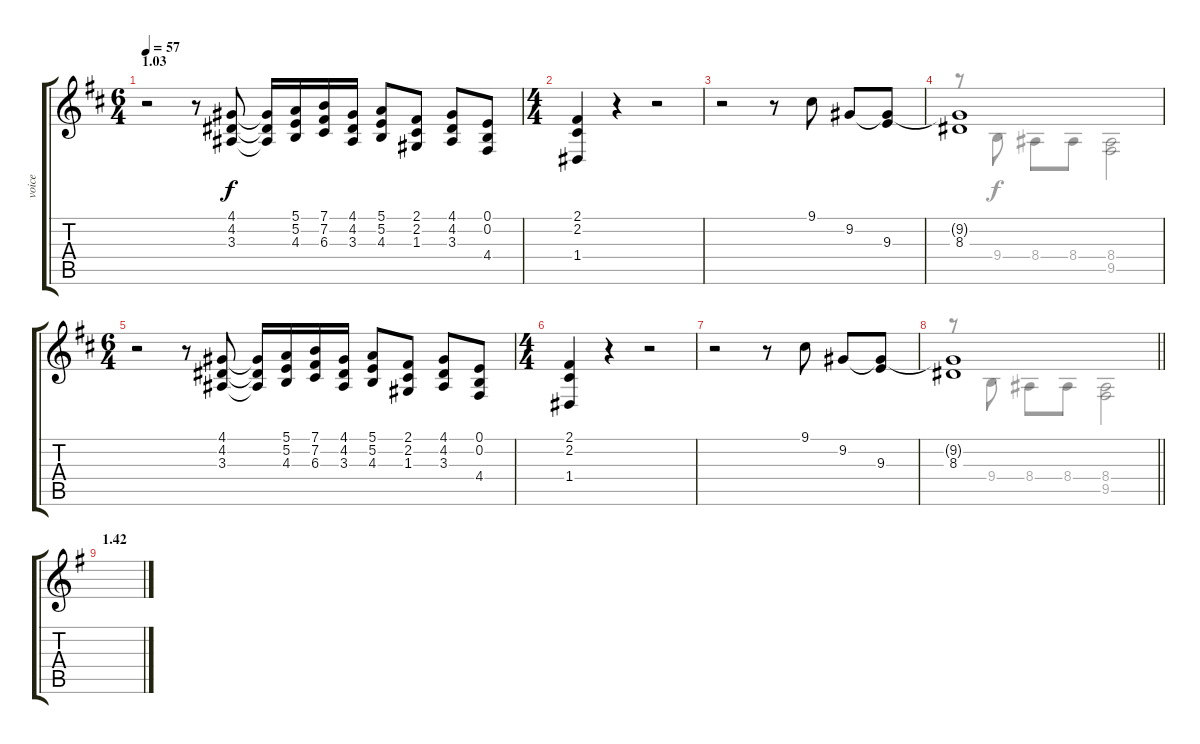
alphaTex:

\track ("voice" "voice") {instrument tenorsax}
\staff {score tabs}
\tuning (E4 B3 G3 D3 A2 E2) {hide}
\voice
\ts (6 4)
\section ("" "1.03")
\tempo 57
\clef g2
\ks d
r.2{dy f instrument synthvoice} r.8 (4.1 4.2 3.3).8 (4.1{t} 4.2{t} 3.3{t}).16 (5.1 5.2 4.3).16 (7.1 7.2 6.3).16 (4.1 4.2 3.3).16 (5.1 5.2 4.3).8 (2.1 2.2 1.3).8 (4.1 4.2 3.3).8 (0.1 0.2 4.4).8 |
\ts (4 4)
(2.1 2.2 1.4).4 r.4 r.2 |
r.2 r.8 9.1.8 9.2.8 (9.2{t} 9.3).8 |
(9.2{t} 8.3).1 |
\ts (6 4)
r.2 r.8 (4.1 4.2 3.3).8 (4.1{t} 4.2{t} 3.3{t}).16 (5.1 5.2 4.3).16 (7.1 7.2 6.3).16 (4.1 4.2 3.3).16 (5.1 5.2 4.3).8 (2.1 2.2 1.3).8 (4.1 4.2 3.3).8 (0.1 0.2 4.4).8 |
\ts (4 4)
(2.1 2.2 1.4).4 r.4 r.2 |
r.2 r.8 9.1.8 9.2.8 (9.2{t} 9.3).8 |
\barLineRight lightlight
(9.2{t} 8.3).1 |
\section ("" "1.42")
\ks g
|
|
|
|
|
|
|
\voice
\clef g2
\ottava regular
\simile none
\ks d
|
|
|
r.8 9.4.8 8.4.8 8.4.8 (8.4 9.5).2 |
|
|
|
\barLineRight lightlight
r.8 9.4.8 8.4.8 8.4.8 (8.4 9.5).2 |
\ks g
|
|
|
|
|
|
|
